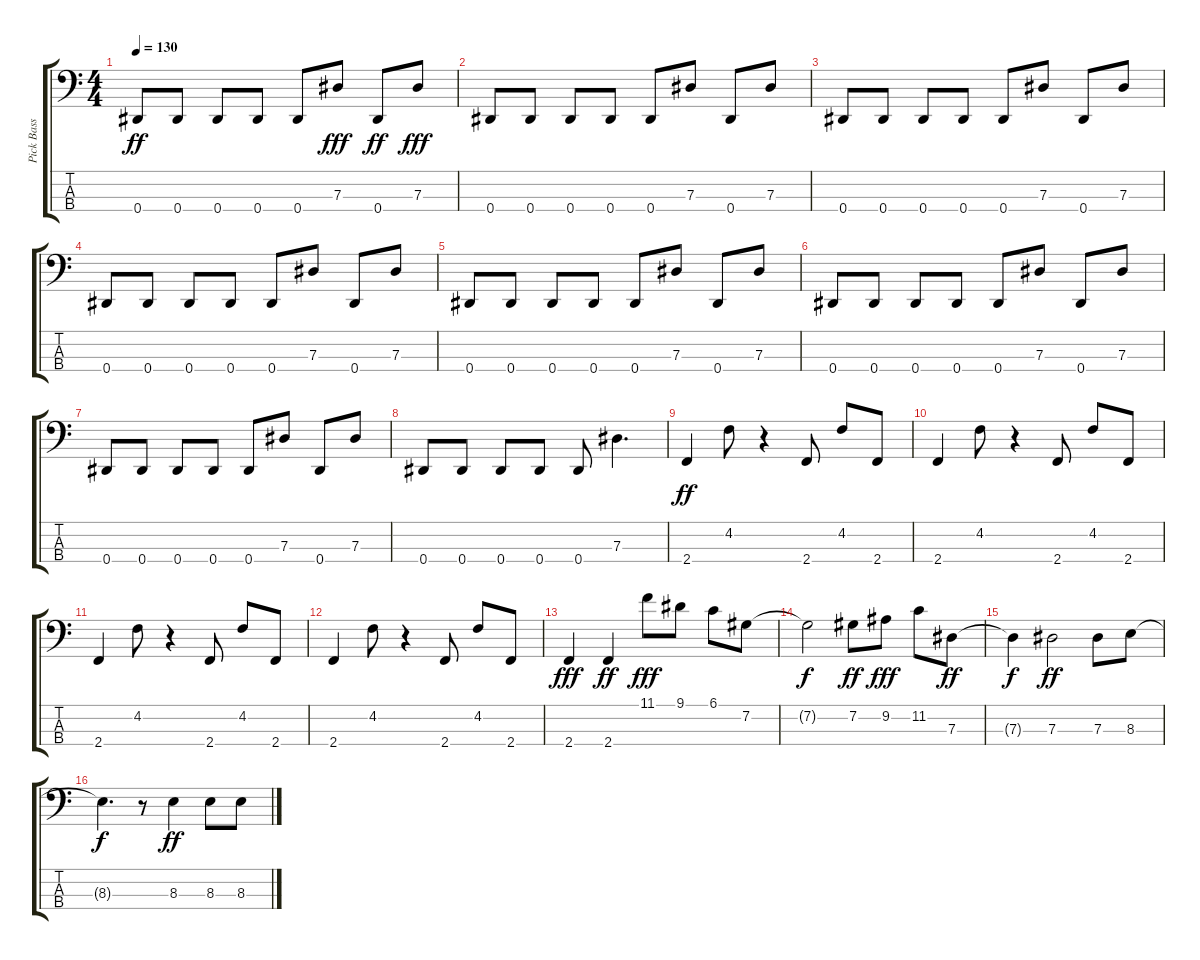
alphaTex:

\track ("Pick Bass" "Pick Bass") {instrument electricbasspick}
\staff {score tabs}
\tuning (Gb2 Db2 Ab1 Eb1) {hide}
\ts (4 4)
\tempo 130
\clef f4
\ks c
0.4.8{dy ff} 0.4.8 0.4.8 0.4.8 0.4.8 7.3.8{dy fff} 0.4.8{dy ff} 7.3.8{dy fff} |
0.4.8 0.4.8 0.4.8 0.4.8 0.4.8 7.3.8 0.4.8 7.3.8 |
0.4.8 0.4.8 0.4.8 0.4.8 0.4.8 7.3.8 0.4.8 7.3.8 |
0.4.8 0.4.8 0.4.8 0.4.8 0.4.8 7.3.8 0.4.8 7.3.8 |
0.4.8 0.4.8 0.4.8 0.4.8 0.4.8 7.3.8 0.4.8 7.3.8 |
0.4.8 0.4.8 0.4.8 0.4.8 0.4.8 7.3.8 0.4.8 7.3.8 |
0.4.8 0.4.8 0.4.8 0.4.8 0.4.8 7.3.8 0.4.8 7.3.8 |
0.4.8 0.4.8 0.4.8 0.4.8 0.4.8 7.3.4{d} |
2.4.4{dy ff} 4.2.8 r.4 2.4.8 4.2.8 2.4.8 |
2.4.4 4.2.8 r.4 2.4.8 4.2.8 2.4.8 |
2.4.4 4.2.8 r.4 2.4.8 4.2.8 2.4.8 |
2.4.4 4.2.8 r.4 2.4.8 4.2.8 2.4.8 |
2.4.4{dy fff} 2.4.4{dy ff} 11.1.8{dy fff} 9.1.8 6.1.8 7.2.8 |
7.2{t}.2{dy f} 7.2.8{dy ff} 9.2.8{dy fff} 11.2.8 7.3.8{dy ff} |
7.3{t}.4{dy f} 7.3.2{dy ff} 7.3.8 8.3.8 |
8.3{t}.4{d dy f} r.8 8.3.4{dy ff} 8.3.8 8.3.8
